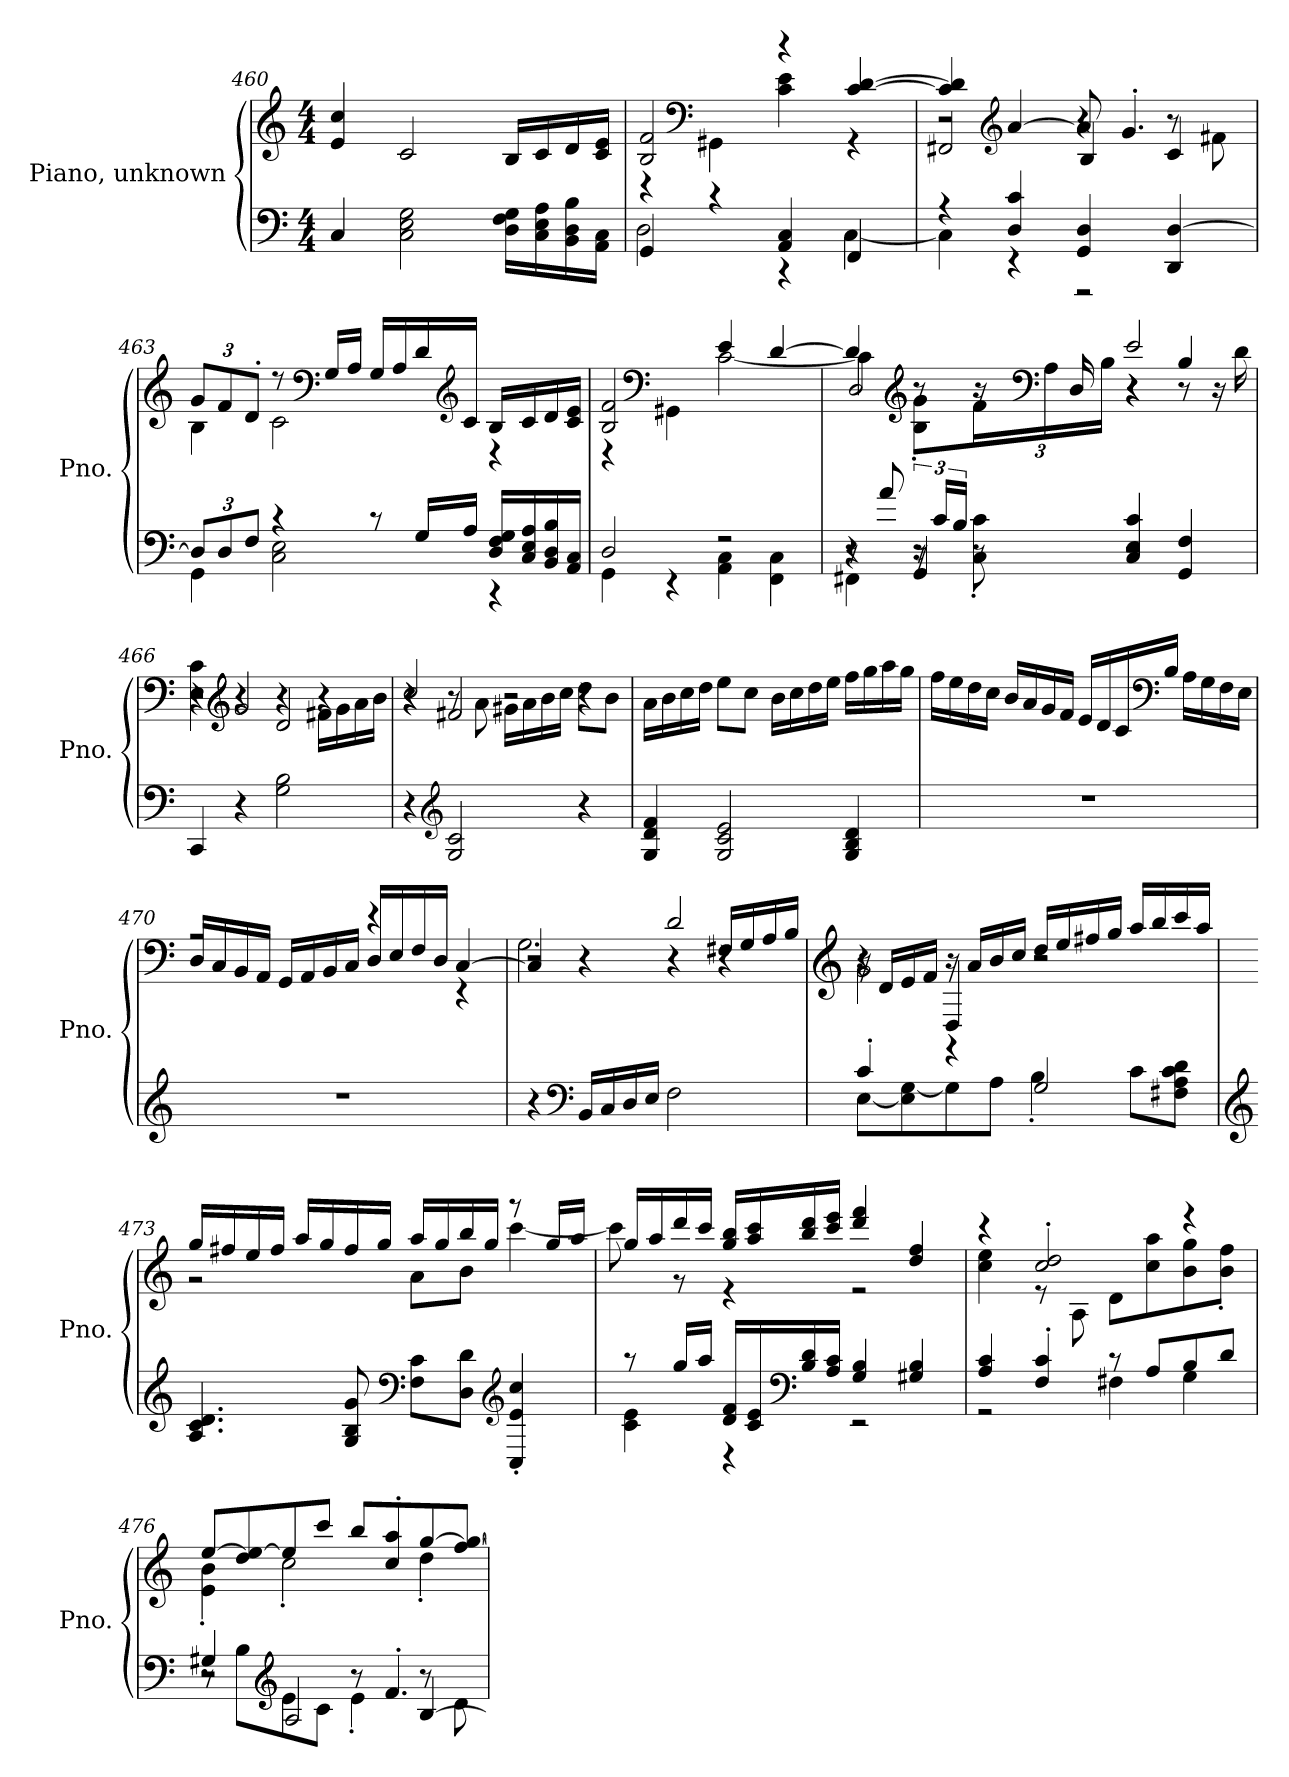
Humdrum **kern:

**kern	**kern
*part1	*part1
*staff2	*staff1
*I"Piano, unknown	*
*I'Pno.	*
*clefF4	*clefG2
*k[]	*k[]
*M4/4	*M4/4
=460	=460
4C/	4e/ 4cc/
2C\ 2E\ 2G\	2c/
16D\ 16F\ 16G\LL	16B/LL
16C\ 16E\ 16A\	16c/
16BB\ 16D\ 16B\	16d/
16AA\ 16C\JJ	16c/ 16e/JJ
!!LO:LB:g=z
=461	=461
*^	*^
4GG/	2D\	2B/ 2f/	4r
*	*	*clefF4	*
4r	.	.	4GG#X\
4AA/ 4C/	4r	4r	4c\ 4e\
4FF/	[4C\	[4c/ [4d/	4r
=462	=462	=462	=462
*	*	*	*^
4r	4C\]	4c/] 4d/]	2r	2FF#X/
*	*	*clefG2	*	*
4D/ 4c/	4r	[4a/	.	.
4GG/ 4D/	2r	8a/]	4r	4B/
.	.	4.g'/	.	.
4DD/ [4D/	.	.	8r	4c/
.	.	.	8f#X\	.
*	*	*v	*v	*v
=463	=463	=463
*Xbrackettup	*	*Xbrackettup
*	*	*^
12D/L]	4GG\	12g/L	4B\
12D/	.	12f/	.
12F/J	.	12d'/J	.
4r	2C\ 2E\	8r	2c\
*	*	*clefF4	*
.	.	16G/LL	.
.	.	16A/JJ	.
8r	.	16G/LL	.
.	.	16A/	.
16G/LL	.	16d/	.
*	*	*clefG2	*
16A/JJ	.	16c/JJ	.
16D/ 16F/ 16G/LL	4r	16B/LL	4r
16C/ 16E/ 16A/	.	16c/	.
16BB/ 16D/ 16B/	.	16d/	.
16AA/ 16C/JJ	.	16c/ 16e/JJ	.
!!LO:LB:g=z	!!
=464	=464	=464	=464
2D/	4GG\	2B/ 2f/	4r
*	*	*clefF4	*
.	4r	.	4GG#X\
2r	4AA\ 4C\	4e/	[2c\
.	4FF\ 4C\	[4d/	.
=465	=465	=465	=465
*	*^	*	*^
8r	4FF#X\	4r	4d/]	4c\]	2D/
8a/	.	.	.	.	.
*	*	*	*clefG2	*	*
*brackettup	*	*	*	*	*
24r	8r	4GG/	8r	8B\' 8g\'L	.
24c/LL	.	.	.	.	.
24B/JJ	.	.	.	.	.
8r	8C\' 8c\'	.	16r	24f\L	.
*	*	*	*clefF4	*	*
.	.	.	.	24A\	.
.	.	.	16D/	.	.
.	.	.	.	24B\JJ	.
4C/ 4E/ 4c/	2r	2r	2e/	4r	4r
4GG/ 4F/	.	.	.	8r	4B/
.	.	.	.	16r	.
.	.	.	.	16d\	.
*v	*v	*v	*	*	*
=466	=466	=466	=466
4CC/	4r	4E\ 4c\	2r
*	*clefG2	*	*
4r	2g/	4r	.
2G\ 2B\	.	4r	2d/
.	4r	16f#X\LL	.
.	.	16g\	.
.	.	16a\	.
.	.	16b\JJ	.
!!LO:LB:g=z	!!	!!
=467	=467	=467	=467
4r	2cc/	4r	4r
*clefG2	*	*	*
2G/ 2c/	.	8r	2f#X/
.	.	8a\	.
.	2r	16g#X\LL	.
.	.	16a\	.
.	.	16b\	.
.	.	16cc\JJ	.
4r	.	8dd\L	4r
.	.	8b\J	.
*	*v	*v	*v
=468	=468
4G/ 4d/ 4f/	16a\LL
.	16b\
.	16cc\
.	16dd\JJ
2G/ 2c/ 2e/	8ee\L
.	8cc\J
.	16b\LL
.	16cc\
.	16dd\
.	16ee\JJ
4G/ 4B/ 4d/	16ff\LL
.	16gg\
.	16aa\
.	16gg\JJ
=469	=469
1r	16ff\LL
.	16ee\
.	16dd\
.	16cc\JJ
.	16b/LL
.	16a/
.	16g/
.	16f/JJ
.	16e/LL
.	16d/
.	16c/
*	*clefF4
.	16B/JJ
.	16A\LL
.	16G\
.	16F\
.	16E\JJ
!!LO:PB:g=z
=470	=470
*	*^
1r	2r	16D/LL
.	.	16C/
.	.	16BB/
.	.	16AA/JJ
.	.	16GG/LL
.	.	16AA/
.	.	16BB/
.	.	16C/JJ
.	4r	16D/LL
.	.	16E/
.	.	16F/
.	.	16D/JJ
.	[4C/	4r
=471	=471	=471
*	*	*^
4r	4C/]	2.G\	2r
*clefF4	*	*	*
16BB/LL	4r	.	.
16C/	.	.	.
16D/	.	.	.
16E/JJ	.	.	.
2F\	2d/	.	4r
.	.	4r	16F#X/LL
.	.	.	16G/
.	.	.	16A/
.	.	.	16B/JJ
=472	=472	=472	=472
*	*clefG2	*	*
*^	*	*	*
4c'/	[8E\L	16r	2g\	4r
.	.	16d/LL	.	.
.	8E\] [8G\	16e/	.	.
.	.	16f/JJ	.	.
4r	8G\]	16r	.	4D/
.	.	16a/LL	.	.
.	8A\J	16b/	.	.
.	.	16cc/JJ	.	.
2G/	4B'\	16dd/LL	2r	2r
.	.	16ee/	.	.
.	.	16ff#X/	.	.
.	.	16gg/JJ	.	.
.	8c\L	16aa/LL	.	.
.	.	16bb/	.	.
.	8F#X\ 8A\ 8c\ 8d\J	16ccc/	.	.
.	.	16aa/JJ	.	.
*v	*v	*	*	*
*	*v	*v	*v
!!LO:LB:g=z
=473	=473
*clefG2	*
*	*^
4.A/ 4.c/ 4.d/	16gg/LL	2r
.	16ff#X/	.
.	16ee/	.
.	16ff#/JJ	.
.	16aa/LL	.
.	16gg/	.
8G/ 8B/ 8g/	16ff#/	.
.	16gg/JJ	.
*clefF4	*	*
8F\ 8c\L	16aa/LL	8a\L
.	16gg/	.
8D\ 8d\J	16bb/	8b\J
.	16gg/JJ	.
*clefG2	*	*
4C/' 4e/' 4cc/'	8r	[4ccc\
.	16gg/LL	.
.	16aa/JJ	.
=474	=474	=474
*^	*	*
8r	4c\ 4e\	16gg/LL	8ccc\]
.	.	16aa/	.
16gg/LL	.	16ddd/	8r
16aa/JJ	.	16ccc/JJ	.
16d/ 16f/LL	4r	16gg/ 16bb/LL	4r
16c/ 16e/	.	16aa/ 16ccc/	.
*clefF4	*	*	*
16B/ 16d/	.	16bb/ 16ddd/	.
16A/ 16c/JJ	.	16ccc/ 16eee/JJ	.
4G/ 4B/	2r	4ddd/ 4fff/	2r
4G#X/ 4B/	.	4dd/ 4ff/	.
=475	=475	=475	=475
4A/ 4c/	2r	4r	4cc\ 4ee\
4F/' 4c/'	.	2cc/' 2dd/'	8r
.	.	.	8A\
8r	4F#X\	.	8d\L
8A/L	.	.	8cc\ 8aa\
8B/	4G\	4r	8b\ 8gg\
8d/J	.	.	8b\' 8ff\'J
!!LO:LB:g=z	!!
=476	=476	=476	=476
*	*^	*	*
2r	8r	4G#X/	[8ee/L	4e\' 4b\'
.	8B\L	.	8dd/ 8ee/_	.
*clefG2	*	*	*	*
.	8e\	2A/	8ee/]	2cc'\
.	8c\J	.	8ccc/J	.
8r	4e'\	.	8bb/L	.
4.f'/	.	.	8cc/' 8aa/'	.
.	8r	[4B/	[8gg/	4dd'\
.	8d\	.	[8ff/ 8gg/_J	.
*v	*v	*v	*	*
*	*v	*v
=	=
*-	*-
